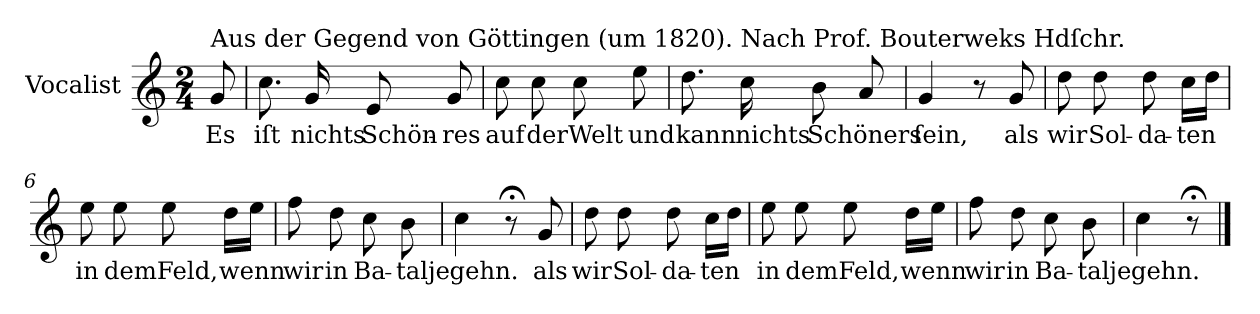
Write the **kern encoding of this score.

**kern	**text
*part1	*part1
*staff1	*staff1
*I"Vocalist	*
*k[]	*
*C:	*
*M2/4	*
=	=
!LO:TX:a:t=Aus der Gegend von Göttingen (um 1820). Nach Prof. Bouterweks Hdſchr.	!
8g	Es
=1	=1
8.cc	iſt
16g	nichts
8e	Schön-
8g	-res
=2	=2
8cc	auf
8cc	der
8cc	Welt
8ee	und
=3	=3
8.dd	kann
16cc	nichts
8b	Schöners
8a	.
=4	=4
4g	ſein,
8r	.
8g	als
=5	=5
8dd	wir
8dd	Sol-
8dd	-da-
16ccLL	-ten
16ddJJ	.
=6	=6
8ee	in
8ee	dem
8ee	Feld,
16ddLL	wenn
16eeJJ	.
=7	=7
8ff	wir
8dd	in
8cc	Ba-
8b	-talje
=8	=8
4cc	gehn.
8r;<	.
8g	als
=9	=9
8dd	wir
8dd	Sol-
8dd	-da-
16ccLL	-ten
16ddJJ	.
=10	=10
8ee	in
8ee	dem
8ee	Feld,
16ddLL	wenn
16eeJJ	.
=11	=11
8ff	wir
8dd	in
8cc	Ba-
8b	-talje
=12	=12
4cc	gehn.
8r;<	.
==	==
*-	*-
